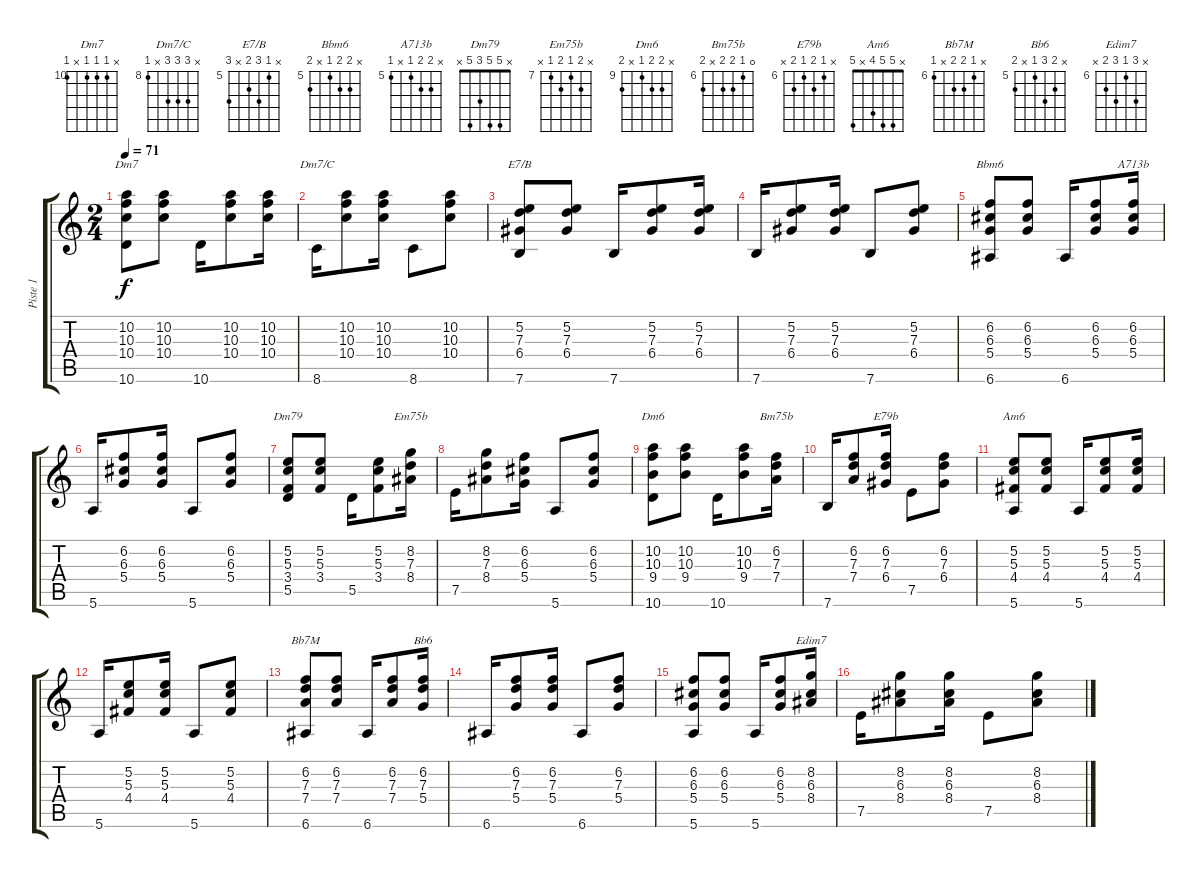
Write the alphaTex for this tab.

\track ("Piste 1" "Piste 1") {instrument acousticguitarnylon}
\staff {score tabs}
\tuning (E4 B3 G3 D3 A2 E2) {hide}
\chord ("Dm7" x 10 10 10 x 10) {firstfret 10}
\chord ("Dm7/C" x 10 10 10 x 8) {firstfret 8}
\chord ("E7/B" x 5 7 6 x 7) {firstfret 5}
\chord ("Bbm6" x 6 6 5 x 6) {firstfret 5}
\chord ("A713b" x 6 6 5 x 5) {firstfret 5}
\chord ("Dm79" x 5 5 3 5 x)
\chord ("Em75b" x 8 7 8 7 x) {firstfret 7}
\chord ("Dm6" x 10 10 9 x 10) {firstfret 9}
\chord ("Bm75b" 0 6 7 7 x 7) {firstfret 6}
\chord ("E79b" x 6 7 6 7 x) {firstfret 6}
\chord ("Am6" x 5 5 4 x 5)
\chord ("Bb7M" x 6 7 7 x 6) {firstfret 6}
\chord ("Bb6" x 6 7 5 x 6) {firstfret 5}
\chord ("Edim7" x 8 6 8 7 x) {firstfret 6}
\ts (2 4)
\tempo 71
\clef g2
\ks c
(10.2 10.3 10.4 10.6).8{ch "Dm7" dy f instrument acousticguitarnylon} (10.2 10.3 10.4).8 10.6.16 (10.2 10.3 10.4).8 (10.2 10.3 10.4).16 |
8.6.16{ch "Dm7/C"} (10.2 10.3 10.4).8 (10.2 10.3 10.4).16 8.6.8 (10.2 10.3 10.4).8 |
(5.2 7.3 6.4 7.6).8{ch "E7/B"} (5.2 7.3 6.4).8 7.6.16 (5.2 7.3 6.4).8 (5.2 7.3 6.4).16 |
7.6.16 (5.2 7.3 6.4).8 (5.2 7.3 6.4).16 7.6.8 (5.2 7.3 6.4).8 |
(6.2 6.3 5.4 6.6).8{ch "Bbm6"} (6.2 6.3 5.4).8 6.6.16 (6.2 6.3 5.4).8 (6.2 6.3 5.4).16{ch "A713b"} |
5.6.16 (6.2 6.3 5.4).8 (6.2 6.3 5.4).16 5.6.8 (6.2 6.3 5.4).8 |
(5.2 5.3 3.4 5.5).8{ch "Dm79"} (5.2 5.3 3.4).8 5.5.16 (5.2 5.3 3.4).8 (8.2 7.3 8.4).16{ch "Em75b"} |
7.5.16 (8.2 7.3 8.4).8 (6.2 6.3 5.4).16 5.6.8 (6.2 6.3 5.4).8 |
(10.2 10.3 9.4 10.6).8{ch "Dm6"} (10.2 10.3 9.4).8 10.6.16 (10.2 10.3 9.4).8 (6.2 7.3 7.4).16{ch "Bm75b"} |
7.6.16 (6.2 7.3 7.4).8 (6.2 7.3 6.4).16{ch "E79b"} 7.5.8 (6.2 7.3 6.4).8 |
(5.2 5.3 4.4 5.6).8{ch "Am6"} (5.2 5.3 4.4).8 5.6.16 (5.2 5.3 4.4).8 (5.2 5.3 4.4).16 |
5.6.16 (5.2 5.3 4.4).8 (5.2 5.3 4.4).16 5.6.8 (5.2 5.3 4.4).8 |
(6.2 7.3 7.4 6.6).8{ch "Bb7M"} (6.2 7.3 7.4).8 6.6.16 (6.2 7.3 7.4).8 (6.2 7.3 5.4).16{ch "Bb6"} |
6.6.16 (6.2 7.3 5.4).8 (6.2 7.3 5.4).16 6.6.8 (6.2 7.3 5.4).8 |
(6.2 6.3 5.4 5.6).8 (6.2 6.3 5.4).8 5.6.16 (6.2 6.3 5.4).8 (8.2 6.3 8.4).16{ch "Edim7"} |
7.5.16 (8.2 6.3 8.4).8 (8.2 6.3 8.4).16 7.5.8 (8.2 6.3 8.4).8
